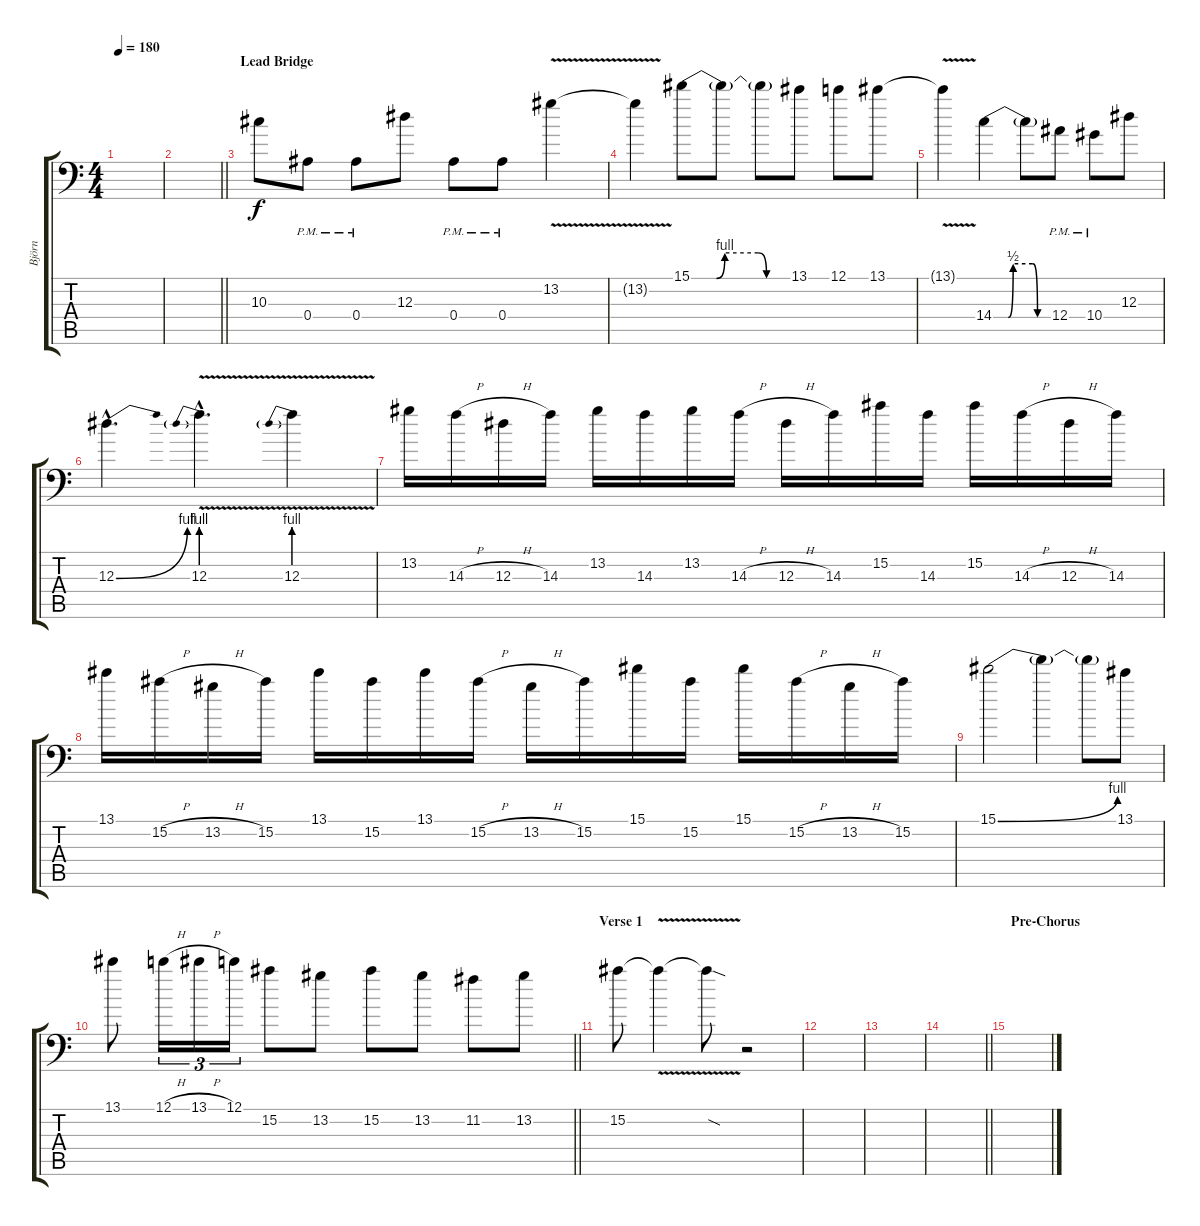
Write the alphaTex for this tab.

\track ("Björn" "Björn") {instrument distortionguitar}
\staff {score tabs}
\tuning (C4 G3 Eb3 Bb2 F2 Bb1) {hide}
\ts (4 4)
\tempo 180
\clef f4
\ks c
|
\barLineRight lightlight
|
\section ("" "Lead Bridge")
10.3.8 0.4{pm}.8 0.4{pm}.8 12.3.8 0.4{pm}.8 0.4{pm}.8 13.2{v}.4 |
13.2{t}.4 15.1{be (custom 0 0 15 0 20 4 40 4 45 0 60 0)}.8 15.1{t}.8 15.1{t}.8 13.1.8 12.1.8 13.1.8 |
13.1{v t}.4 14.4{be (custom 0 0 15 0 20 2 40 2 45 0 60 0)}.4 14.4{t}.8 12.4{pm}.8 10.4{pm}.8 12.3.8 |
12.3{be (bend 0 0 60 4) hac}.4{d} 12.3{be (prebend 0 4 60 4) v hac}.4{d} 12.3{be (prebend 0 4 60 4) v}.4 |
13.2.16 14.3{h}.16 12.3{h}.16 14.3.16 13.2.16 14.3.16 13.2.16 14.3{h}.16 12.3{h}.16 14.3.16 15.2.16 14.3.16 15.2.16 14.3{h}.16 12.3{h}.16 14.3.16 |
13.1.16 15.2{h}.16 13.2{h}.16 15.2.16 13.1.16 15.2.16 13.1.16 15.2{h}.16 13.2{h}.16 15.2.16 15.1.16 15.2.16 15.1.16 15.2{h}.16 13.2{h}.16 15.2.16 |
15.1{be (bend 0 0 60 4)}.2 15.1{t}.4 15.1{t}.8 13.1.8 |
\barLineRight lightlight
13.1.8 12.1{h}.16{tu (3 2)} 13.1{h}.16{tu (3 2)} 12.1.16{tu (3 2)} 15.2.8 13.2.8 15.2.8 13.2.8 11.2.8 13.2.8 |
\section ("" "Verse 1")
15.2.8 15.2{v t}.4 15.2{sod t}.8 r.2 |
|
|
\barLineRight lightlight
|
\section ("" "Pre-Chorus")
